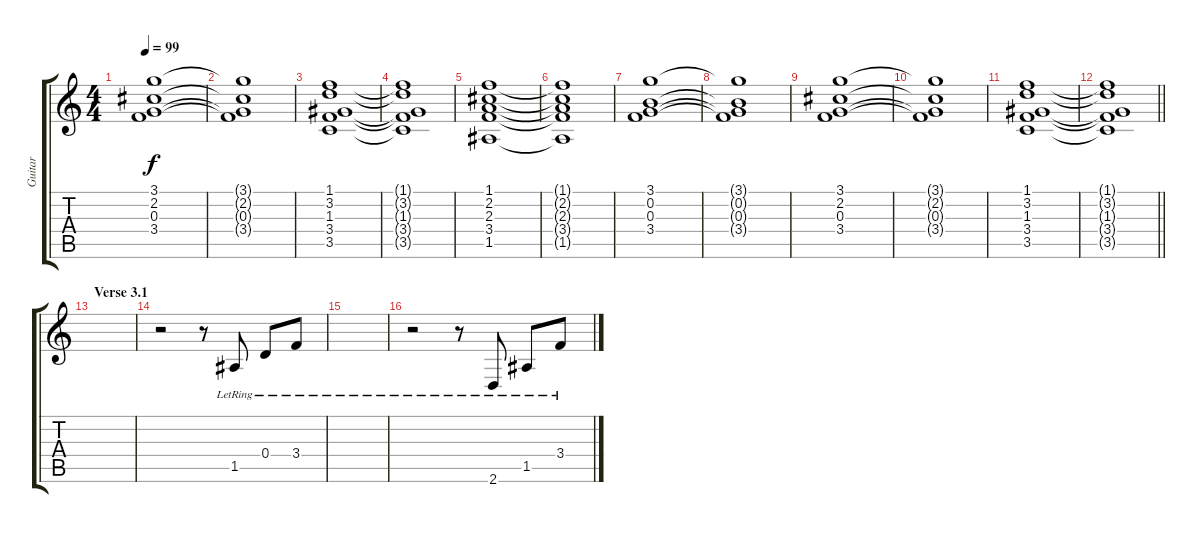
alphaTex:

\track ("Guitar" "Guitar") {instrument electricguitarjazz}
\staff {score tabs}
\tuning (E4 B3 G3 D3 A2 C2) {hide}
\ts (4 4)
\tempo 99
\clef g2
\ks c
(3.1 2.2 0.3 3.4).1{dy f} |
(3.1{t} 2.2{t} 0.3{t} 3.4{t}).1 |
(1.1 3.2 1.3 3.4 3.5).1 |
(1.1{t} 3.2{t} 1.3{t} 3.4{t} 3.5{t}).1 |
(1.1 2.2 2.3 3.4 1.5).1 |
(1.1{t} 2.2{t} 2.3{t} 3.4{t} 1.5{t}).1 |
(3.1 0.2 0.3 3.4).1 |
(3.1{t} 0.2{t} 0.3{t} 3.4{t}).1 |
(3.1 2.2 0.3 3.4).1 |
(3.1{t} 2.2{t} 0.3{t} 3.4{t}).1 |
(1.1 3.2 1.3 3.4 3.5).1 |
\barLineRight lightlight
(1.1{t} 3.2{t} 1.3{t} 3.4{t} 3.5{t}).1 |
\section ("" "Verse 3.1")
|
r.2 r.8 1.5{lr}.8 0.4{lr}.8 3.4{lr}.8 |
|
r.2 r.8 2.6{lr}.8 1.5{lr}.8 3.4{lr}.8
